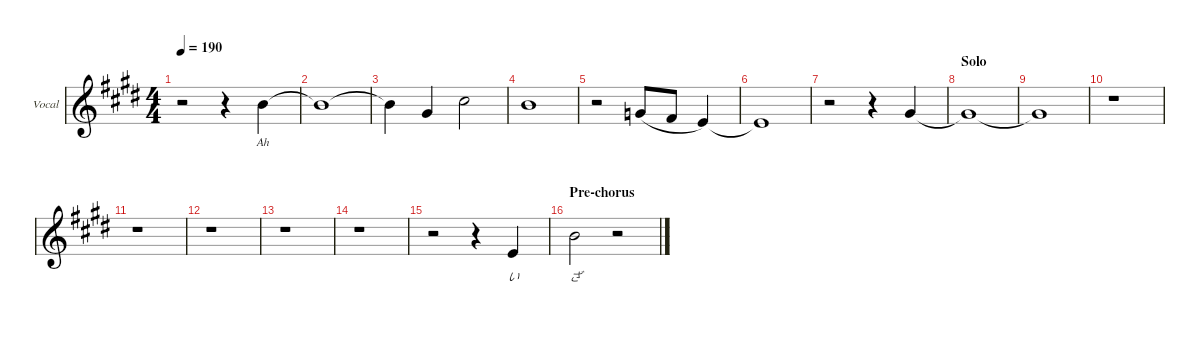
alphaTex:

\defaultSystemsLayout 4
\hideDynamics
\bracketExtendMode nobrackets
\firstSystemTrackNameOrientation horizontal
\track ("Vocal" "Vocal") {defaultSystemsLayout 4 mute instrument lead7fifths}
\staff {score}
\tuning (E4 B3 G3 D3 A2 E2)
\ts (4 4)
\tempo 190
\clef g2
\scale
0.231214
\ks e
r.2{dy f beam Down} r.4{beam Down} 7.1{acc forcenatural}.4{lyrics (0 "Ah") lyrics (1 "") lyrics (2 "") lyrics (3 "") lyrics (4 "") beam Down} |
\scale
0.235531 7.1{t acc forcenatural}.1{beam Down} |
\scale
0.229987 7.1{t acc forcenatural}.4{beam Down} 4.1{acc #}.4{beam Up} 9.1{acc #}.2{beam Down} |
\scale
0.301264 7.1{acc forcenatural}.1{beam Down} |
\scale
0.229686 r.2{beam Down} 3.1{acc forcenatural}.8{legatoorigin beam Up} 2.1{acc #}.8{legatoorigin beam Up} 0.1{acc forcenatural}.4{beam Up} |
\scale
0.233974 0.1{t acc forcenatural}.1{beam Up} |
\scale
0.235076 r.2{beam Down} r.4{beam Down} 4.1{acc #}.4{beam Up} |
\section ("" "Solo")
\scale
0.303269 4.1{t acc #}.1{beam Up} |
\scale
0.231214 4.1{t acc #}.1{beam Up} |
\scale
0.235531 r.1{beam Down} |
\scale
0.229986 r.1{beam Down} |
\scale
0.301264 r.1{beam Down} |
\scale
0.229686 r.1{beam Down} |
\scale
0.233974 r.1{beam Down} |
\scale
0.235076 r.2{beam Down} r.4{beam Down} 0.1{acc forcenatural}.4{lyrics (0 "い") lyrics (1 "") lyrics (2 "") lyrics (3 "") lyrics (4 "") beam Up} |
\section ("" "Pre-chorus")
\scale
0.303269 7.1{acc forcenatural}.2{lyrics (0 "ざ") lyrics (1 "") lyrics (2 "") lyrics (3 "") lyrics (4 "") beam Down} r.2{beam Down}
